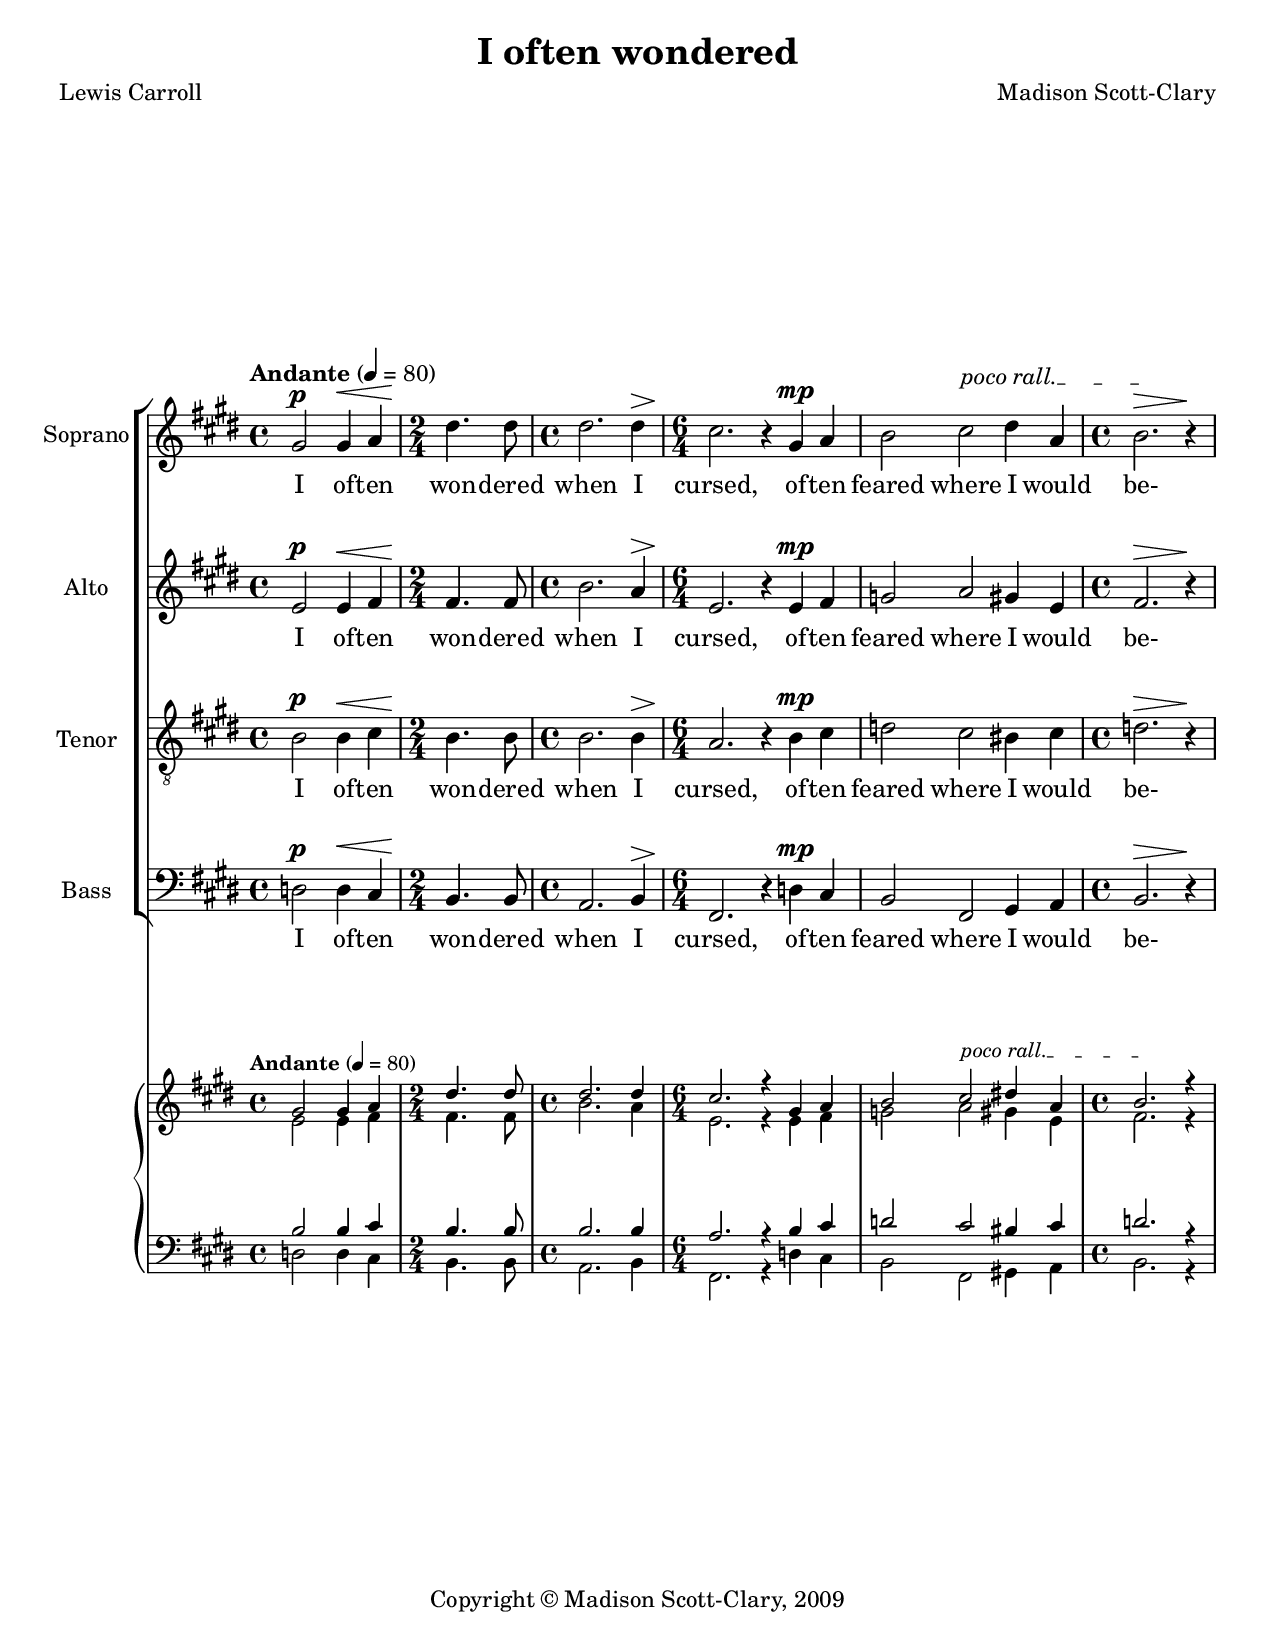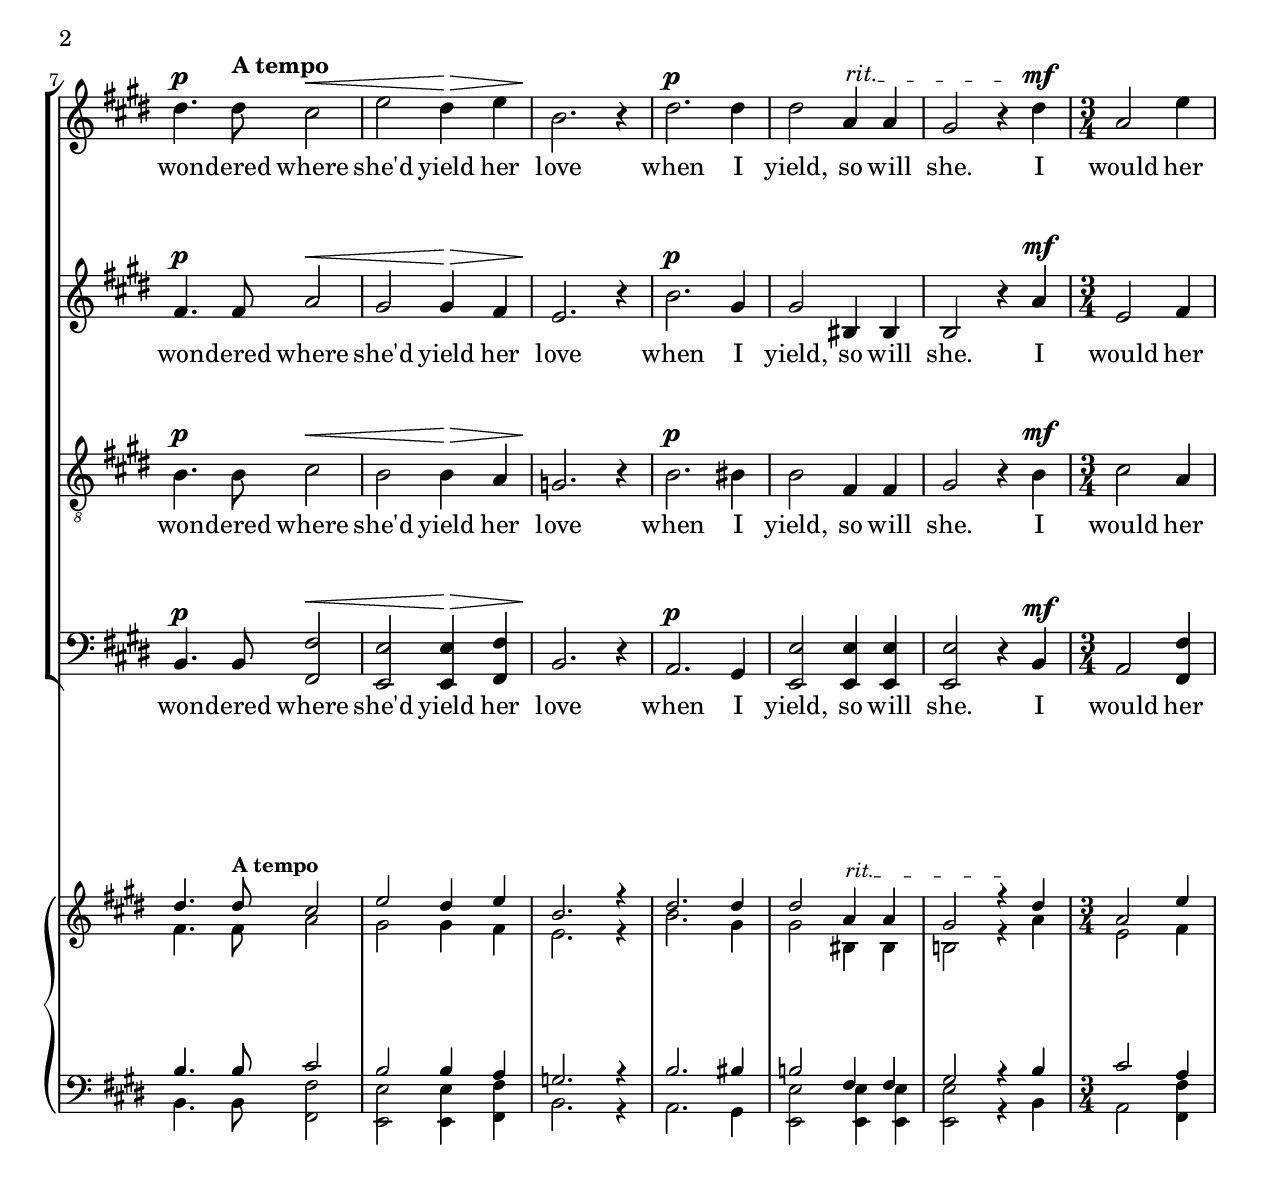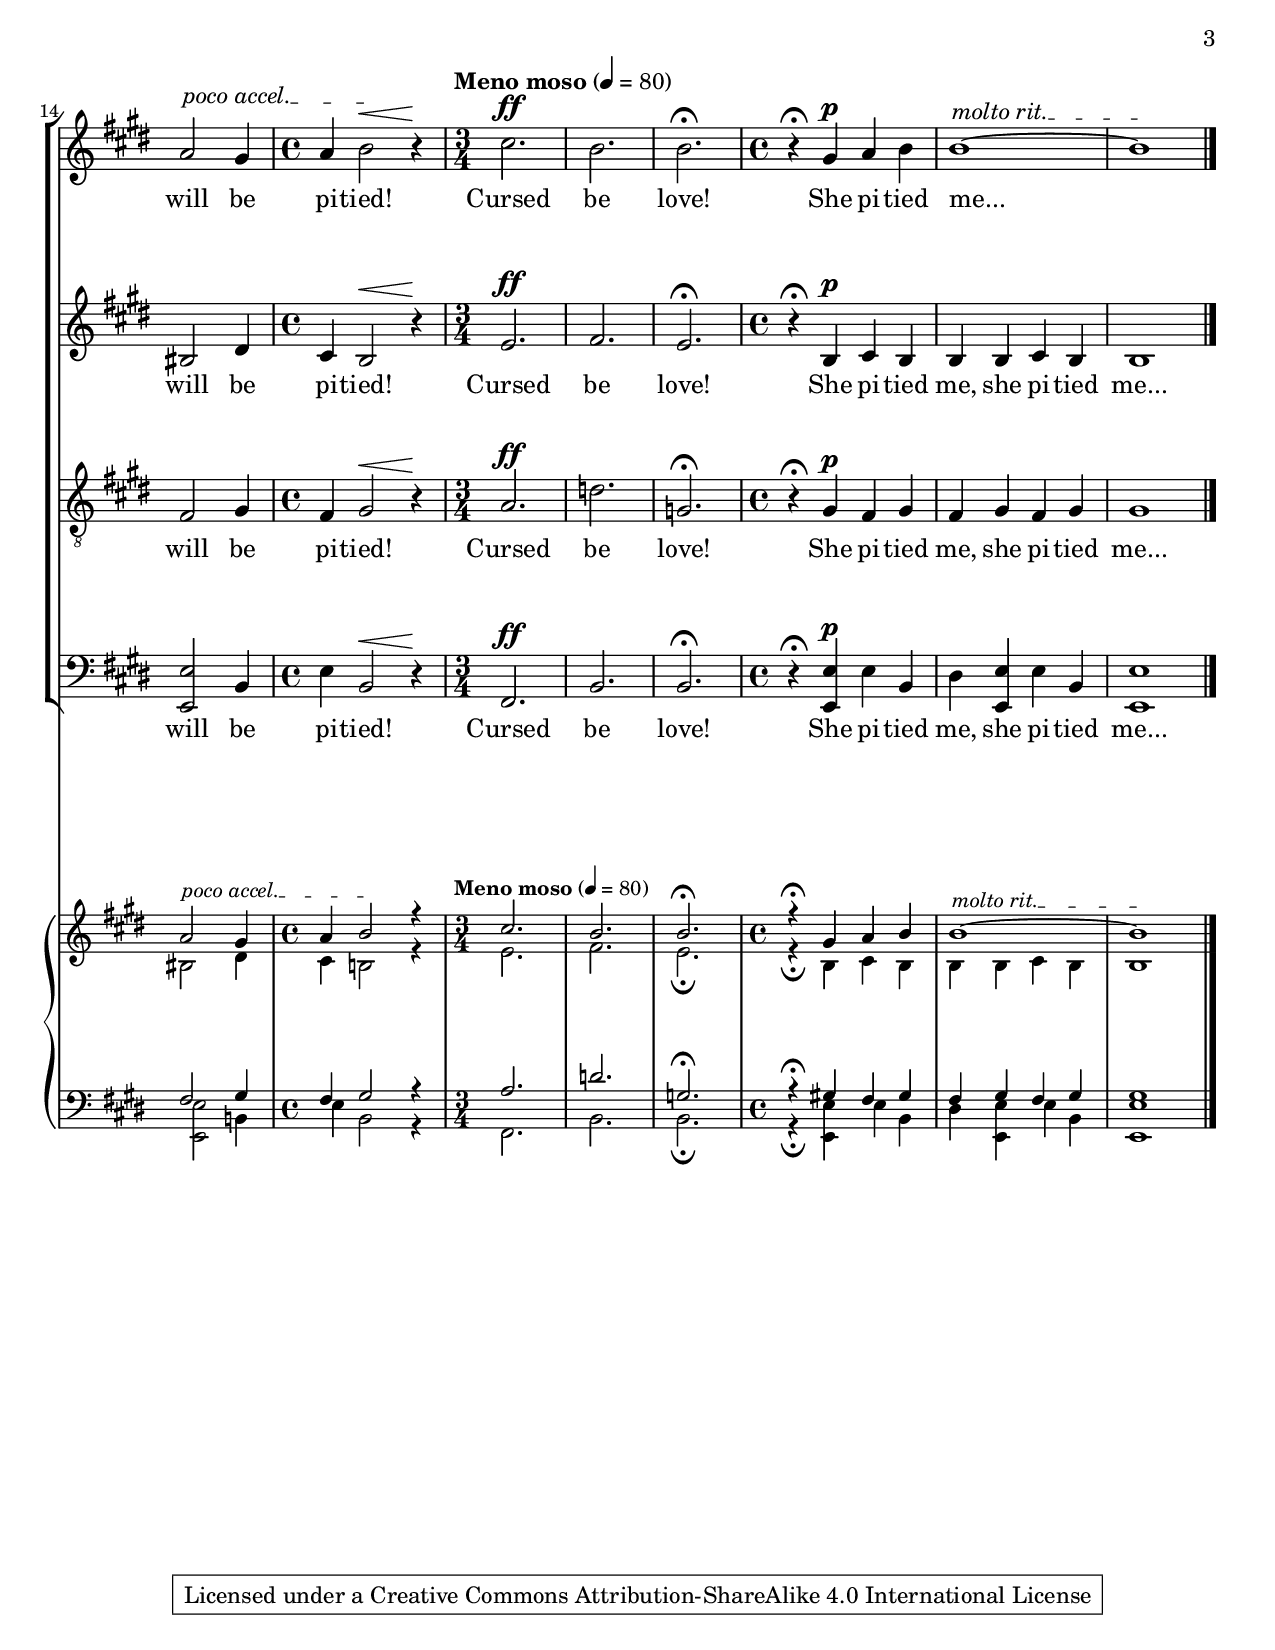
\version "2.18.2"

\header {
  title = "I often wondered"
  composer = "Madison Scott-Clary"
  poet = "Lewis Carroll"
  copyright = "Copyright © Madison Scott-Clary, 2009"
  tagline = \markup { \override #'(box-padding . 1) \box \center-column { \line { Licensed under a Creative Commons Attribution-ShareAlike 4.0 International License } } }
}

\paper {
  #(set-paper-size "letter")
}

global = {
  \key e \major
  \time 4/4
  \tempo "Andante" 4 = 80
}

soprano = \relative c'' {
  \global
  % Music follows here.
  gis2\p gis4\< a 
  \time 2/4 dis4.\! dis8 
  \time 4/4 dis2. dis4\>
  \time 6/4 cis2.\! r4 gis\mp a 
  \override TextSpanner.bound-details.left.text = "poco rall."
  b2 cis\startTextSpan dis4 a 
  \time 4/4 b2.\>\stopTextSpan r4\! 
  dis4.\p\tempo "A tempo" dis8 cis2\<
  e dis4\!\> e 
  b2.\! r4 
  dis2.\p dis4 
  \override TextSpanner.bound-details.left.text = "rit."
  dis2 a4\startTextSpan a 
  gis2 r4\stopTextSpan dis'\mf 
  \time 3/4 a2 e'4
  \override TextSpanner.bound-details.left.text = "poco accel."
  a,2\startTextSpan gis4 
  \time 4/4 a b2\<\stopTextSpan r4\!\tempo "Meno moso" 4 = 80 
  \time 3/4 cis2.\ff
  b 
  b\fermata
  \time 4/4 r4\fermata gis\p a b 
  \override TextSpanner.bound-details.left.text = "molto rit."
  b1~\startTextSpan
  b\stopTextSpan
  \bar "|."
}

alto = \relative c' {
  \global
  % Music follows here.
  e2\p e4\< fis 
  \time 2/4 fis4.\! fis8 
  \time 4/4 b2. a4\>
  \time 6/4 e2.\! r4 e\mp fis 
  g2 a gis4 e 
  \time 4/4 fis2.\> r4\! 
  fis4.\p fis8 a2\<
  gis gis4\!\> fis 
  e2.\! r4 
  b'2.\p gis4 
  gis2 bis,4 bis 
  b2 r4 a'\mf
  \time 3/4 e2 fis4 
  bis,2 dis4 
  \time 4/4 cis b2\< r4\! 
  \time 3/4 e2.\ff
  fis 
  e\fermata
  \time 4/4 r4\fermata b\p cis b 
  b b cis b 
  b1 
  \bar "|."
}

tenor = \relative c' {
  \global
  % Music follows here.
  b2\p b4\< cis 
  \time 2/4 b4.\! b8 
  \time 4/4b2. b4\> 
  \time 6/4a2.\! r4 b\mp cis 
  d2 cis bis4 cis 
  \time 4/4 d2.\> r4\! 
  b4.\p b8 cis2\< 
  b b4\!\> a 
  g2.\! r4 
  b2.\p bis4 
  b2 fis4 fis 
  gis2 r4 b\mf
  \time 3/4 cis2 a4 
  fis2 gis4 
  \time 4/4 fis gis2\< r4\! 
  \time 3/4 a2.\ff 
  d 
  g,\fermata
  \time 4/4 r4\fermata gis\p fis gis 
  fis gis fis gis 
  gis1 
  \bar "|."
}

bass = \relative c {
  \global
  % Music follows here.
  d2\p d4\< cis 
  \time 2/4 b4.\! b8 
  \time 4/4 a2. b4\> 
  \time 6/4 fis2.\! r4 d'\mp cis 
  b2 fis gis4 a 
  \time 4/4 b2.\> r4\! 
  b4.\p b8 <fis fis'>2\<
  <e e'> <e e'>4\!\> <fis fis'> 
  b2.\! r4 
  a2.\p gis4 
  <e e'>2 <e e'>4 <e e'> 
  <e e'>2 r4 b'\mf 
  \time 3/4 a2 <fis fis'>4 
  <e e'>2 b'4 
  \time 4/4 e b2\< r4\! 
  \time 3/4 fis2.\ff 
  b 
  b\fermata
  \time 4/4 r4\fermata <e, e'>\p e' b 
  dis <e e,> e b 
  <e e,>1 
  \bar "|."
}

sopranoVerse = \lyricmode {
  % Lyrics follow here.
  I of -- ten
  won -- dered
  when I
  cursed, of -- ten
  feared where I would
  be-
  won -- dered where
  she'd yield her
  love
  when I
  yield, so will
  she. I
  would her
  will be
  pi -- tied!
  Cursed
  be
  love!
  She pi -- tied me...
}

otherVerse = \lyricmode {
  % Lyrics follow here.
  
  I of -- ten
  won -- dered
  when I
  cursed, of -- ten
  feared where I would
  be-
  won -- dered where
  she'd yield her
  love
  when I
  yield, so will
  she. I
  would her
  will be
  pi -- tied!
  Cursed
  be
  love!
  She pi -- tied me,
  she pi -- tied me...
}

pianoReduction = \new PianoStaff \with {
  fontSize = #-1
  \override StaffSymbol #'staff-space = #(magstep -1)
} <<
  \new Staff \with {
    \consists "Mark_engraver"
    \consists "Metronome_mark_engraver"
    \remove "Staff_performer"
    
  } {
    #(set-accidental-style 'piano)
    <<
      \override DynamicText #'stencil = ##f 
      \override DynamicTextSpanner #'stencil = ##f 
      \override Hairpin #'stencil = ##f 
      \soprano
      \\
      \override DynamicText #'stencil = ##f 
      \override DynamicTextSpanner #'stencil = ##f 
      \override Hairpin #'stencil = ##f 
      \alto
    >>
  }
  \new Staff \with {
    \remove "Staff_performer"
  } {
    \clef bass
    #(set-accidental-style 'piano)
    <<
      \override DynamicText #'stencil = ##f 
      \override DynamicTextSpanner #'stencil = ##f 
      \override Hairpin #'stencil = ##f 
      \tenor
      \\
      \override DynamicText #'stencil = ##f 
      \override DynamicTextSpanner #'stencil = ##f 
      \override Hairpin #'stencil = ##f 
      \bass
    >>
  }
>>

\score {
  <<
    \new ChoirStaff <<
      \new Staff \with {
        midiInstrument = "choir aahs"
        instrumentName = "Soprano"
      } { \soprano }
      \addlyrics { \sopranoVerse }
      \new Staff \with {
        midiInstrument = "choir aahs"
        instrumentName = "Alto"
      } { \alto }
      \addlyrics { \otherVerse }
      \new Staff \with {
        midiInstrument = "choir aahs"
        instrumentName = "Tenor"
      } { \clef "treble_8" \tenor }
      \addlyrics { \otherVerse }
      \new Staff \with {
        midiInstrument = "choir aahs"
        instrumentName = "Bass"
      } { \clef bass \bass }
      \addlyrics { \otherVerse }
    >>
    \pianoReduction
  >>
  \layout {
    \context {
      \Score
      \override DynamicText.direction = #UP
      \override DynamicLineSpanner.direction = #UP
    }
  }
}
